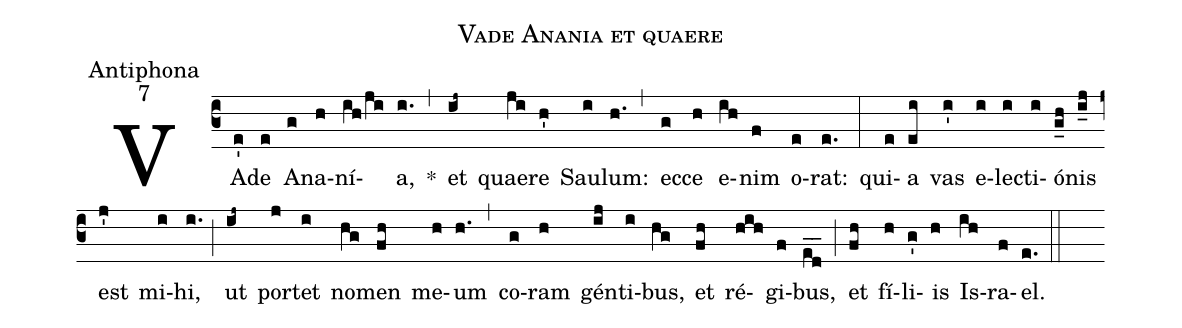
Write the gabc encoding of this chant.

name:Vade Anania et quaere;
office-part:Antiphona;
mode:7;
%%
(c3) VA(e')de(e) A(g)na(h)ní(ih/ji)a,(i.) *(,) et(ij~) quae(ji)re(h') Sau(i)lum:(h.) (,) ec(g)ce(h) e(ih)nim(f) o(e)rat:(e.) (:) qui(e)a(ei) vas(i') e(i)le(i)cti(i)ó(g_h)nis(i_j) est(j') mi(i)hi,(i.) (;) ut(ij~) por(j)tet(i) no(hg)men(fh) me(h)um(h.) (,) co(g)ram(h) gén(ij)ti(i)bus,(hg) et(fh) ré(hih)gi(f)bus,(ed__) (;) et(fh) fí(h)li(g')is(h) Is(ih)ra(f)el.(e.) (::)
